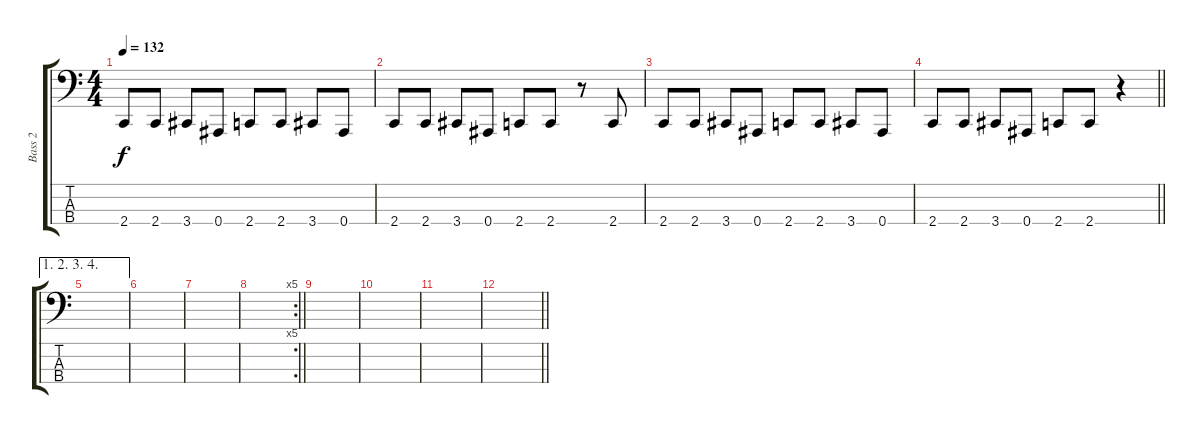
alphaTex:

\track ("Bass 2" "Bass 2") {instrument electricbassfinger}
\staff {score tabs}
\tuning (Eb2 Bb1 F1 Bb0) {hide}
\ts (4 4)
\tempo 132
\clef f4
\ks c
2.4.8{dy f} 2.4.8 3.4.8 0.4.8 2.4.8 2.4.8 3.4.8 0.4.8 |
2.4.8 2.4.8 3.4.8 0.4.8 2.4.8 2.4.8 r.8 2.4.8 |
2.4.8 2.4.8 3.4.8 0.4.8 2.4.8 2.4.8 3.4.8 0.4.8 |
\barLineRight lightlight
2.4.8 2.4.8 3.4.8 0.4.8 2.4.8 2.4.8 r.4 |
\ae (1 2 3 4)
\section ("" "")
|
|
|
\rc 5
\barLineRight lightlight
|
\section ("" "")
|
|
|
\barLineRight lightlight
